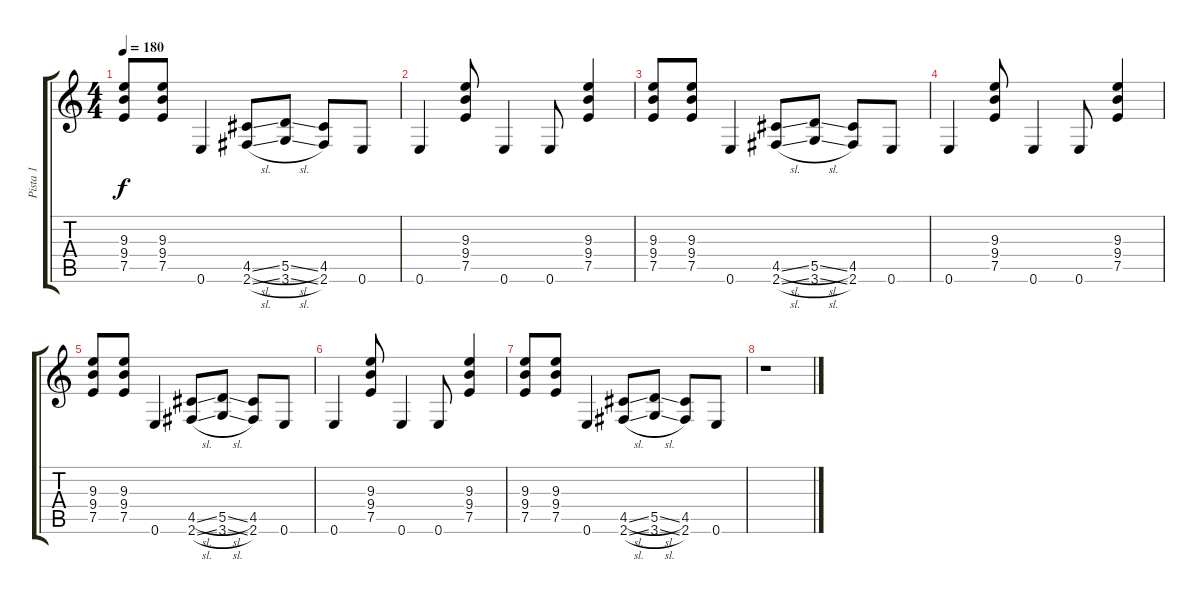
\track ("Pista 1" "Pista 1") {instrument distortionguitar}
\staff {score tabs}
\tuning (E4 B3 G3 D3 A2 E2) {hide}
\ts (4 4)
\tempo 180
\clef g2
\ks c
(9.3 9.4 7.5).8{dy f} (9.3 9.4 7.5).8 0.6.4 (4.5{sl} 2.6{sl}).8 (5.5{sl} 3.6{sl}).8 (4.5 2.6).8 0.6.8 |
0.6.4 (9.3 9.4 7.5).8 0.6.4 0.6.8 (9.3 9.4 7.5).4 |
(9.3 9.4 7.5).8 (9.3 9.4 7.5).8 0.6.4 (4.5{sl} 2.6{sl}).8 (5.5{sl} 3.6{sl}).8 (4.5 2.6).8 0.6.8 |
0.6.4 (9.3 9.4 7.5).8 0.6.4 0.6.8 (9.3 9.4 7.5).4 |
(9.3 9.4 7.5).8 (9.3 9.4 7.5).8 0.6.4 (4.5{sl} 2.6{sl}).8 (5.5{sl} 3.6{sl}).8 (4.5 2.6).8 0.6.8 |
0.6.4 (9.3 9.4 7.5).8 0.6.4 0.6.8 (9.3 9.4 7.5).4 |
(9.3 9.4 7.5).8 (9.3 9.4 7.5).8 0.6.4 (4.5{sl} 2.6{sl}).8 (5.5{sl} 3.6{sl}).8 (4.5 2.6).8 0.6.8 |
r.1
